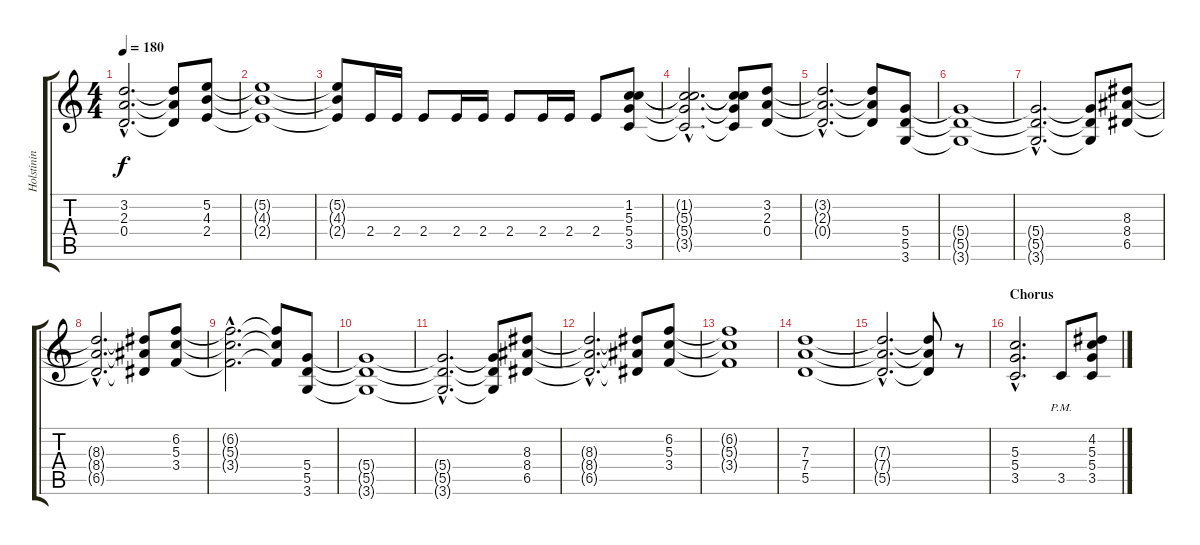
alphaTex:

\track ("Holstinin" "Holstinin") {instrument distortionguitar}
\staff {score tabs}
\tuning (E4 B3 G3 D3 A2 E2) {hide}
\ts (4 4)
\tempo 180
\clef g2
\ks c
(3.2{hac t} 2.3{hac t} 0.4{hac t}).2{d dy f} (3.2{t} 2.3{t} 0.4{t}).8 (5.2 4.3 2.4).8 |
(5.2{t} 4.3{t} 2.4{t}).1 |
(5.2{t} 4.3{t} 2.4{t}).8 2.4.16 2.4.16 2.4.8 2.4.16 2.4.16 2.4.8 2.4.16 2.4.16 2.4.8 (1.2 5.3 5.4 3.5).8 |
(1.2{hac t} 5.3{hac t} 5.4{hac t} 3.5{hac t}).2{d} (1.2{t} 5.3{t} 5.4{t} 3.5{t}).8 (3.2 2.3 0.4).8 |
(3.2{hac t} 2.3{hac t} 0.4{hac t}).2{d} (3.2{t} 2.3{t} 0.4{t}).8 (5.4 5.5 3.6).8 |
(5.4{t} 5.5{t} 3.6{t}).1 |
(5.4{hac t} 5.5{hac t} 3.6{hac t}).2{d} (5.4{t} 5.5{t} 3.6{t}).8 (8.3 8.4 6.5).8 |
(8.3{hac t} 8.4{hac t} 6.5{hac t}).2{d} (8.3{t} 8.4{t} 6.5{t}).8 (6.2 5.3 3.4).8 |
(6.2{hac t} 5.3{hac t} 3.4{hac t}).2{d} (6.2{t} 5.3{t} 3.4{t}).8 (5.4 5.5 3.6).8 |
(5.4{t} 5.5{t} 3.6{t}).1 |
(5.4{hac t} 5.5{hac t} 3.6{hac t}).2{d} (5.4{t} 5.5{t} 3.6{t}).8 (8.3 8.4 6.5).8 |
(8.3{hac t} 8.4{hac t} 6.5{hac t}).2{d} (8.3{t} 8.4{t} 6.5{t}).8 (6.2 5.3 3.4).8 |
(6.2{t} 5.3{t} 3.4{t}).1 |
(7.3 7.4 5.5).1 |
(7.3{hac t} 7.4{hac t} 5.5{hac t}).2{d} (7.3{t} 7.4{t} 5.5{t}).8 r.8 |
\section ("" "Chorus")
(5.3{hac} 5.4{hac} 3.5{hac}).2{d volume 14} 3.5{pm}.8 (4.2 5.3 5.4 3.5).8
